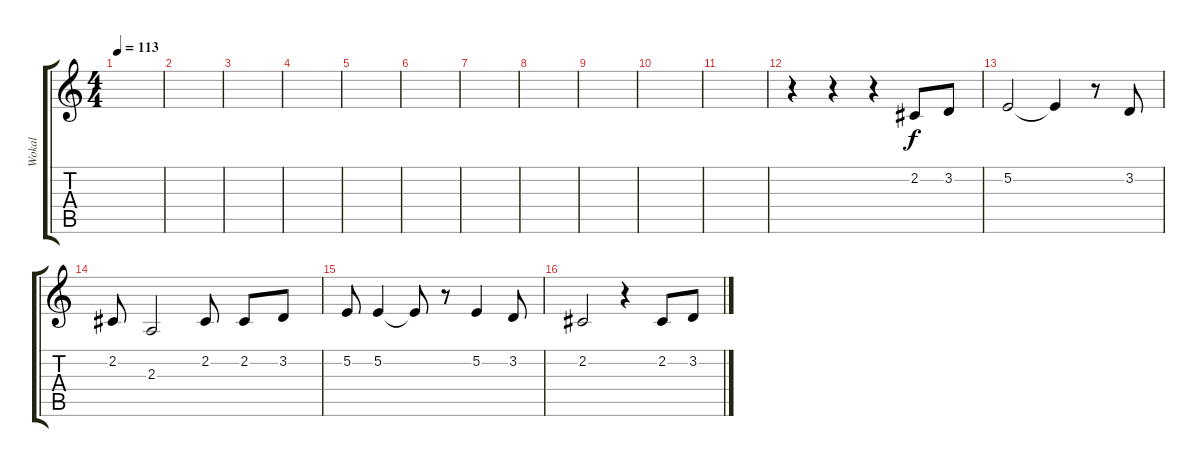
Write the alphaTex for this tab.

\track ("Wokal" "Wokal") {instrument synthvoice}
\staff {score tabs}
\tuning (E4 B3 G3 D3 A2 E2) {hide}
\ts (4 4)
\tempo 113
\clef g2
\ks c
|
|
|
|
|
|
|
|
|
|
|
r.4 r.4 r.4 2.2.8 3.2.8 |
5.2.2 5.2{t}.4 r.8 3.2.8 |
2.2.8 2.3.2 2.2.8 2.2.8 3.2.8 |
5.2.8 5.2.4 5.2{t}.8 r.8 5.2.4 3.2.8 |
2.2.2 r.4 2.2.8 3.2.8
